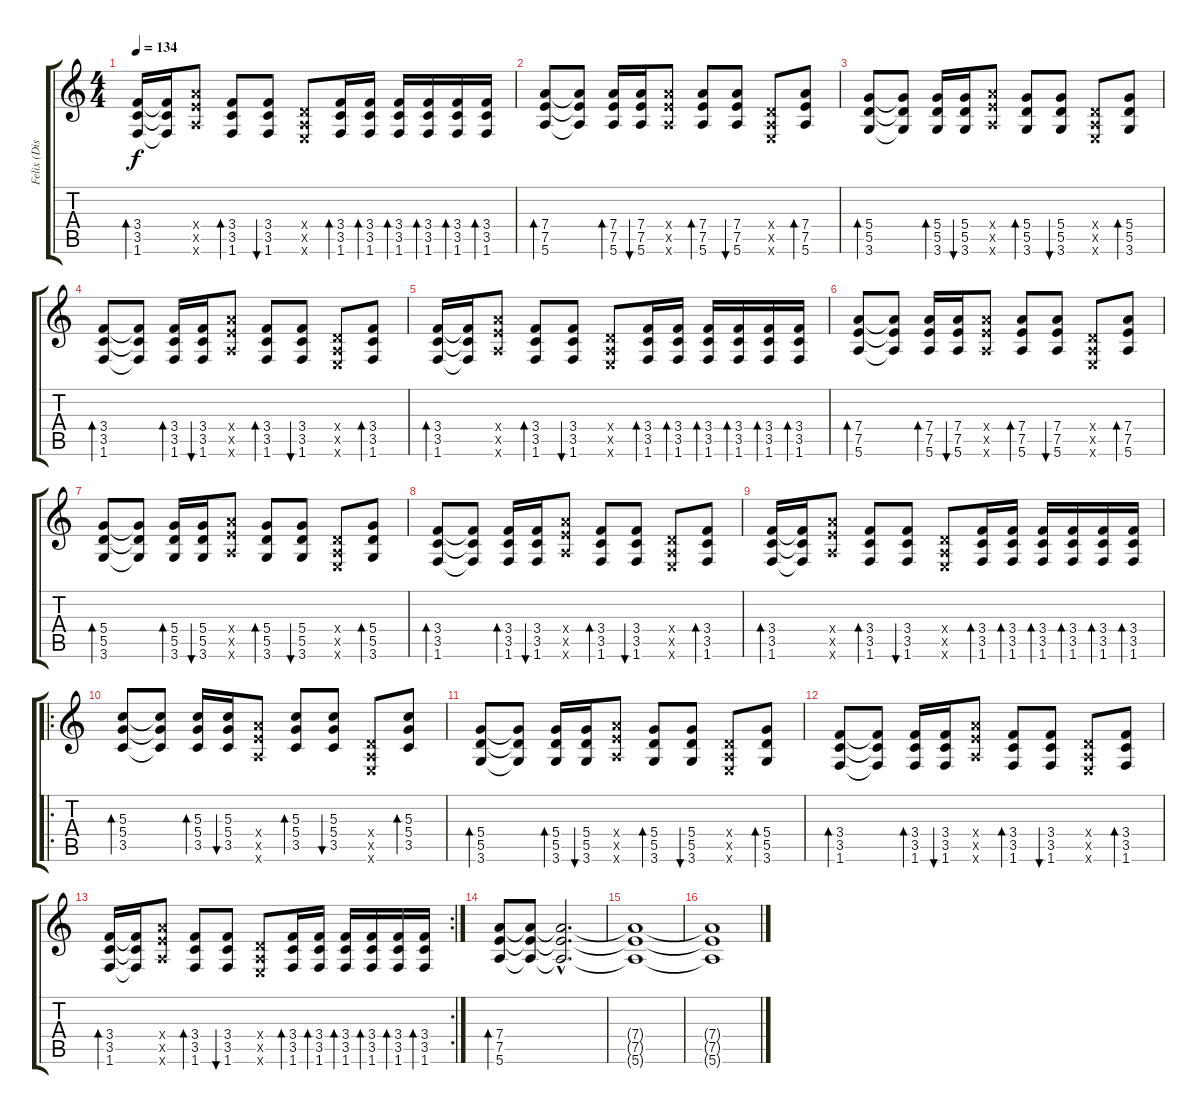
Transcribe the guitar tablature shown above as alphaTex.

\track ("Felix (Dist.-Guitar)" "Felix (Dis") {instrument distortionguitar}
\staff {score tabs}
\tuning (E4 B3 G3 D3 A2 E2) {hide}
\ts (4 4)
\tempo 134
\clef g2
\ks c
(3.4 3.5 1.6).16{bd 30 dy f} (3.4{t} 3.5{t} 1.6{t}).16 (7.4{x} 7.5{x} 5.6{x}).8 (3.4 3.5 1.6).8{bd 30} (3.4 3.5 1.6).8{bu 30} (0.4{x} 0.5{x} 0.6{x}).8 (3.4 3.5 1.6).16{bd 30} (3.4 3.5 1.6).16{bd 30} (3.4 3.5 1.6).16{bd 30} (3.4 3.5 1.6).16{bd 30} (3.4 3.5 1.6).16{bd 30} (3.4 3.5 1.6).16{bd 30} |
(7.4 7.5 5.6).8{bd 30} (7.4{t} 7.5{t} 5.6{t}).8 (7.4 7.5 5.6).16{bd 30} (7.4 7.5 5.6).16{bu 30} (7.4{x} 7.5{x} 5.6{x}).8 (7.4 7.5 5.6).8{bd 30} (7.4 7.5 5.6).8{bu 30} (0.4{x} 0.5{x} 0.6{x}).8 (7.4 7.5 5.6).8{bd 30} |
(5.4 5.5 3.6).8{bd 30} (5.4{t} 5.5{t} 3.6{t}).8 (5.4 5.5 3.6).16{bd 30} (5.4 5.5 3.6).16{bu 30} (7.4{x} 7.5{x} 5.6{x}).8 (5.4 5.5 3.6).8{bd 30} (5.4 5.5 3.6).8{bu 30} (0.4{x} 0.5{x} 0.6{x}).8 (5.4 5.5 3.6).8{bd 30} |
(3.4 3.5 1.6).8{bd 30} (3.4{t} 3.5{t} 1.6{t}).8 (3.4 3.5 1.6).16{bd 30} (3.4 3.5 1.6).16{bu 30} (7.4{x} 7.5{x} 5.6{x}).8 (3.4 3.5 1.6).8{bd 30} (3.4 3.5 1.6).8{bu 30} (0.4{x} 0.5{x} 0.6{x}).8 (3.4 3.5 1.6).8{bd 30} |
(3.4 3.5 1.6).16{bd 30} (3.4{t} 3.5{t} 1.6{t}).16 (7.4{x} 7.5{x} 5.6{x}).8 (3.4 3.5 1.6).8{bd 30} (3.4 3.5 1.6).8{bu 30} (0.4{x} 0.5{x} 0.6{x}).8 (3.4 3.5 1.6).16{bd 30} (3.4 3.5 1.6).16{bd 30} (3.4 3.5 1.6).16{bd 30} (3.4 3.5 1.6).16{bd 30} (3.4 3.5 1.6).16{bd 30} (3.4 3.5 1.6).16{bd 30} |
(7.4 7.5 5.6).8{bd 30} (7.4{t} 7.5{t} 5.6{t}).8 (7.4 7.5 5.6).16{bd 30} (7.4 7.5 5.6).16{bu 30} (7.4{x} 7.5{x} 5.6{x}).8 (7.4 7.5 5.6).8{bd 30} (7.4 7.5 5.6).8{bu 30} (0.4{x} 0.5{x} 0.6{x}).8 (7.4 7.5 5.6).8{bd 30} |
(5.4 5.5 3.6).8{bd 30} (5.4{t} 5.5{t} 3.6{t}).8 (5.4 5.5 3.6).16{bd 30} (5.4 5.5 3.6).16{bu 30} (7.4{x} 7.5{x} 5.6{x}).8 (5.4 5.5 3.6).8{bd 30} (5.4 5.5 3.6).8{bu 30} (0.4{x} 0.5{x} 0.6{x}).8 (5.4 5.5 3.6).8{bd 30} |
(3.4 3.5 1.6).8{bd 30} (3.4{t} 3.5{t} 1.6{t}).8 (3.4 3.5 1.6).16{bd 30} (3.4 3.5 1.6).16{bu 30} (7.4{x} 7.5{x} 5.6{x}).8 (3.4 3.5 1.6).8{bd 30} (3.4 3.5 1.6).8{bu 30} (0.4{x} 0.5{x} 0.6{x}).8 (3.4 3.5 1.6).8{bd 30} |
(3.4 3.5 1.6).16{bd 30} (3.4{t} 3.5{t} 1.6{t}).16 (7.4{x} 7.5{x} 5.6{x}).8 (3.4 3.5 1.6).8{bd 30} (3.4 3.5 1.6).8{bu 30} (0.4{x} 0.5{x} 0.6{x}).8 (3.4 3.5 1.6).16{bd 30} (3.4 3.5 1.6).16{bd 30} (3.4 3.5 1.6).16{bd 30} (3.4 3.5 1.6).16{bd 30} (3.4 3.5 1.6).16{bd 30} (3.4 3.5 1.6).16{bd 30} |
\ro
(5.3 5.4 3.5).8{bd 30} (5.3{t} 5.4{t} 3.5{t}).8 (5.3 5.4 3.5).16{bd 30} (5.3 5.4 3.5).16{bu 30} (7.4{x} 7.5{x} 5.6{x}).8 (5.3 5.4 3.5).8{bd 30} (5.3 5.4 3.5).8{bu 30} (0.4{x} 0.5{x} 0.6{x}).8 (5.3 5.4 3.5).8{bd 30} |
(5.4 5.5 3.6).8{bd 30} (5.4{t} 5.5{t} 3.6{t}).8 (5.4 5.5 3.6).16{bd 30} (5.4 5.5 3.6).16{bu 30} (7.4{x} 7.5{x} 5.6{x}).8 (5.4 5.5 3.6).8{bd 30} (5.4 5.5 3.6).8{bu 30} (0.4{x} 0.5{x} 0.6{x}).8 (5.4 5.5 3.6).8{bd 30} |
(3.4 3.5 1.6).8{bd 30} (3.4{t} 3.5{t} 1.6{t}).8 (3.4 3.5 1.6).16{bd 30} (3.4 3.5 1.6).16{bu 30} (7.4{x} 7.5{x} 5.6{x}).8 (3.4 3.5 1.6).8{bd 30} (3.4 3.5 1.6).8{bu 30} (0.4{x} 0.5{x} 0.6{x}).8 (3.4 3.5 1.6).8{bd 30} |
\rc 2
(3.4 3.5 1.6).16{bd 30} (3.4{t} 3.5{t} 1.6{t}).16 (7.4{x} 7.5{x} 5.6{x}).8 (3.4 3.5 1.6).8{bd 30} (3.4 3.5 1.6).8{bu 30} (0.4{x} 0.5{x} 0.6{x}).8 (3.4 3.5 1.6).16{bd 30} (3.4 3.5 1.6).16{bd 30} (3.4 3.5 1.6).16{bd 30} (3.4 3.5 1.6).16{bd 30} (3.4 3.5 1.6).16{bd 30} (3.4 3.5 1.6).16{bd 30} |
(7.4 7.5 5.6).8{bd 30} (7.4{t} 7.5{t} 5.6{t}).8 (7.4{hac t} 7.5{hac t} 5.6{hac t}).2{d} |
(7.4{t} 7.5{t} 5.6{t}).1 |
(7.4{t} 7.5{t} 5.6{t}).1
